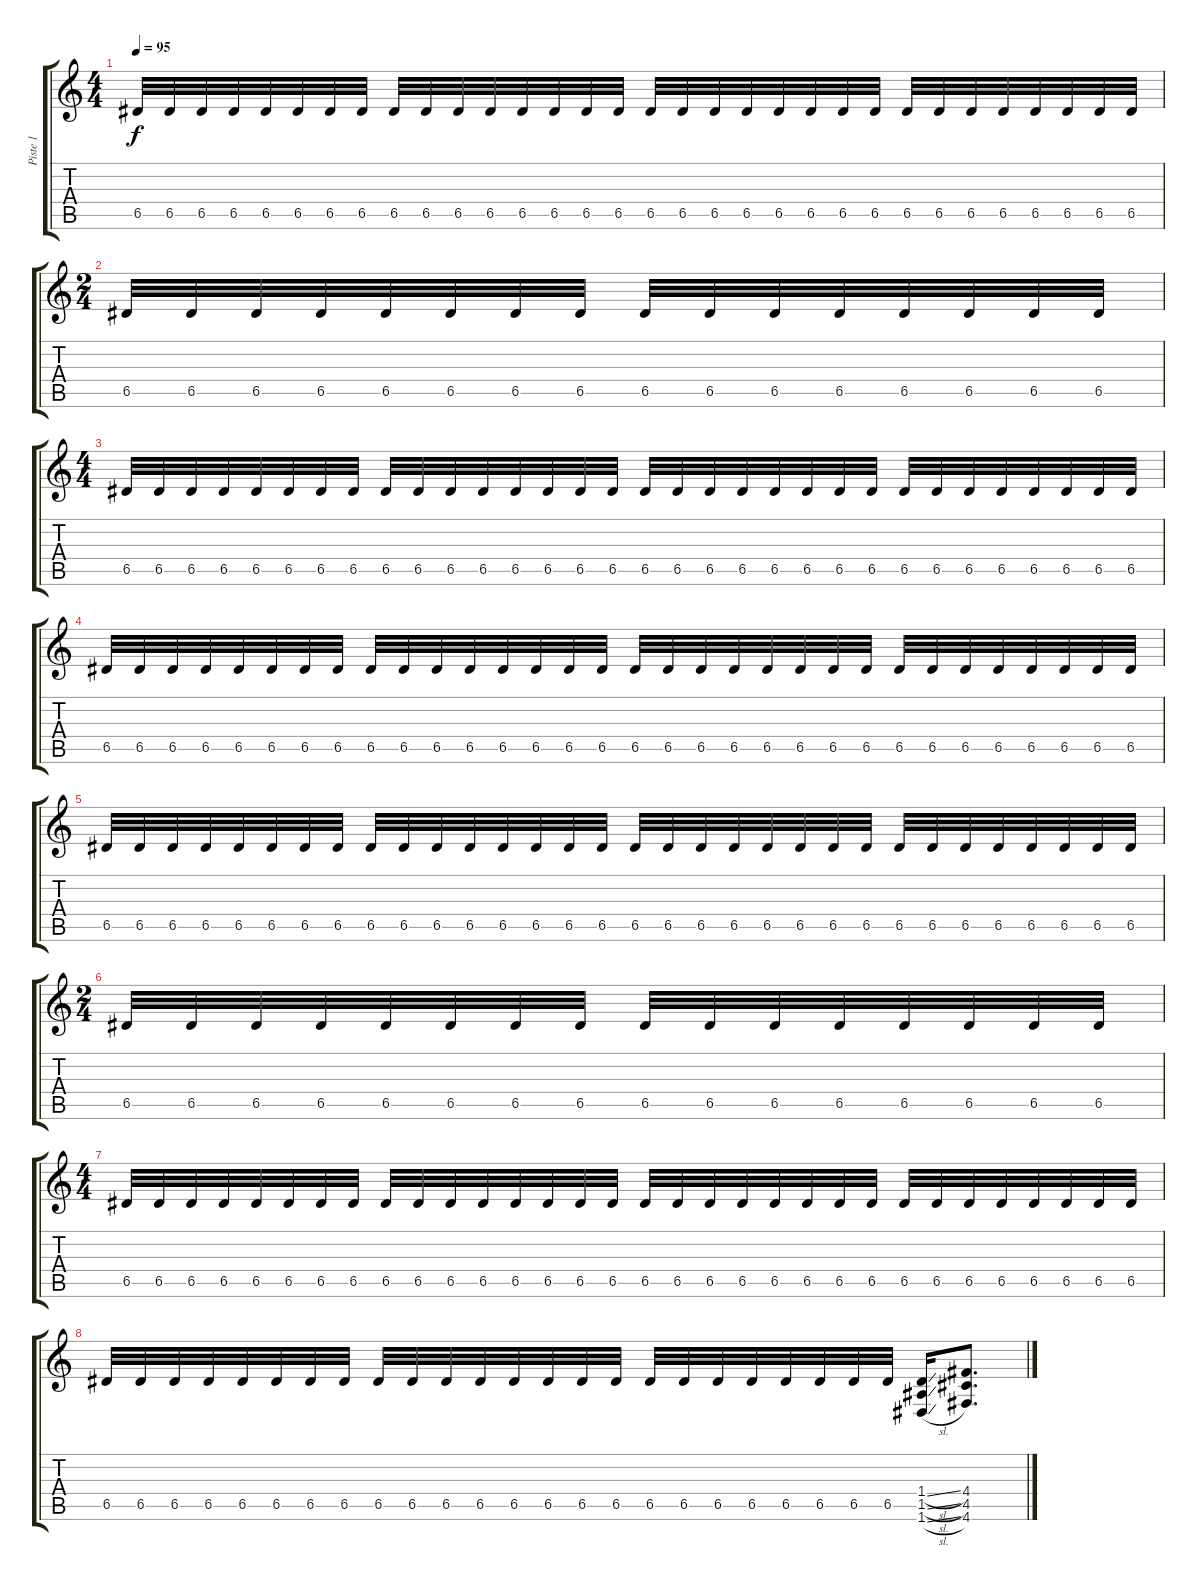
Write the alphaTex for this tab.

\track ("Piste 1" "Piste 1") {instrument overdrivenguitar}
\staff {score tabs}
\tuning (E4 B3 G3 D3 A2 D2) {hide}
\ts (4 4)
\tempo 95
\clef g2
\ks c
6.5.32{dy f} 6.5.32 6.5.32 6.5.32 6.5.32 6.5.32 6.5.32 6.5.32 6.5.32 6.5.32 6.5.32 6.5.32 6.5.32 6.5.32 6.5.32 6.5.32 6.5.32 6.5.32 6.5.32 6.5.32 6.5.32 6.5.32 6.5.32 6.5.32 6.5.32 6.5.32 6.5.32 6.5.32 6.5.32 6.5.32 6.5.32 6.5.32 |
\ts (2 4)
6.5.32 6.5.32 6.5.32 6.5.32 6.5.32 6.5.32 6.5.32 6.5.32 6.5.32 6.5.32 6.5.32 6.5.32 6.5.32 6.5.32 6.5.32 6.5.32 |
\ts (4 4)
6.5.32 6.5.32 6.5.32 6.5.32 6.5.32 6.5.32 6.5.32 6.5.32 6.5.32 6.5.32 6.5.32 6.5.32 6.5.32 6.5.32 6.5.32 6.5.32 6.5.32 6.5.32 6.5.32 6.5.32 6.5.32 6.5.32 6.5.32 6.5.32 6.5.32 6.5.32 6.5.32 6.5.32 6.5.32 6.5.32 6.5.32 6.5.32 |
6.5.32 6.5.32 6.5.32 6.5.32 6.5.32 6.5.32 6.5.32 6.5.32 6.5.32 6.5.32 6.5.32 6.5.32 6.5.32 6.5.32 6.5.32 6.5.32 6.5.32 6.5.32 6.5.32 6.5.32 6.5.32 6.5.32 6.5.32 6.5.32 6.5.32 6.5.32 6.5.32 6.5.32 6.5.32 6.5.32 6.5.32 6.5.32 |
6.5.32 6.5.32 6.5.32 6.5.32 6.5.32 6.5.32 6.5.32 6.5.32 6.5.32 6.5.32 6.5.32 6.5.32 6.5.32 6.5.32 6.5.32 6.5.32 6.5.32 6.5.32 6.5.32 6.5.32 6.5.32 6.5.32 6.5.32 6.5.32 6.5.32 6.5.32 6.5.32 6.5.32 6.5.32 6.5.32 6.5.32 6.5.32 |
\ts (2 4)
6.5.32 6.5.32 6.5.32 6.5.32 6.5.32 6.5.32 6.5.32 6.5.32 6.5.32 6.5.32 6.5.32 6.5.32 6.5.32 6.5.32 6.5.32 6.5.32 |
\ts (4 4)
6.5.32 6.5.32 6.5.32 6.5.32 6.5.32 6.5.32 6.5.32 6.5.32 6.5.32 6.5.32 6.5.32 6.5.32 6.5.32 6.5.32 6.5.32 6.5.32 6.5.32 6.5.32 6.5.32 6.5.32 6.5.32 6.5.32 6.5.32 6.5.32 6.5.32 6.5.32 6.5.32 6.5.32 6.5.32 6.5.32 6.5.32 6.5.32 |
6.5.32 6.5.32 6.5.32 6.5.32 6.5.32 6.5.32 6.5.32 6.5.32 6.5.32 6.5.32 6.5.32 6.5.32 6.5.32 6.5.32 6.5.32 6.5.32 6.5.32 6.5.32 6.5.32 6.5.32 6.5.32 6.5.32 6.5.32 6.5.32 (1.4{sl} 1.5{sl} 1.6{sl}).16 (4.4 4.5 4.6).8{d}
